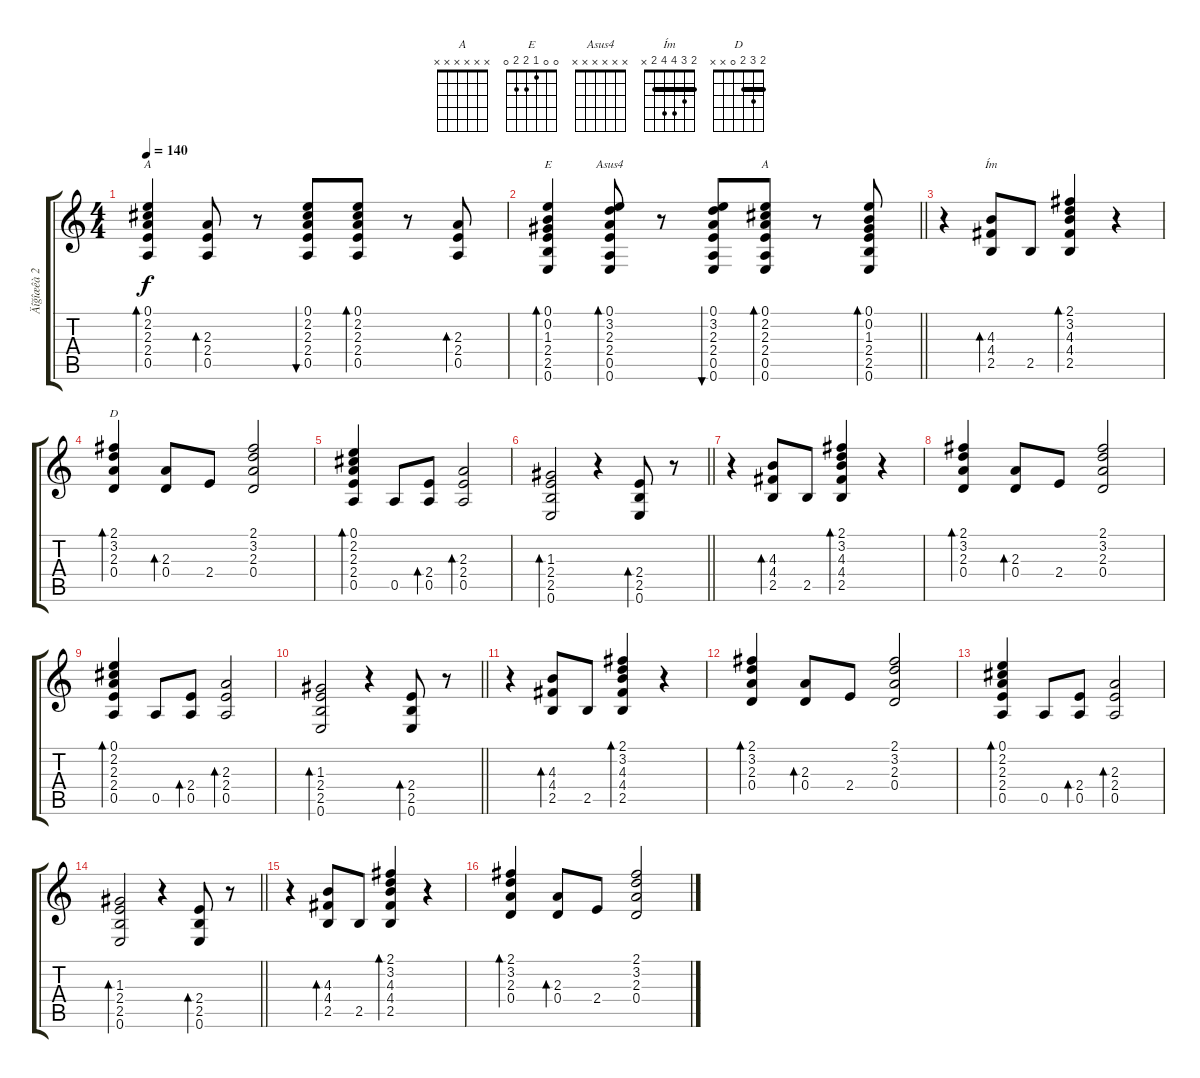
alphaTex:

\track ("Äîğîæêà 2" "Äîğîæêà 2") {instrument acousticguitarsteel}
\staff {score tabs}
\tuning (E4 B3 G3 D3 A2 E2) {hide}
\chord ("A" 0 2 2 2 0 x)
\chord ("E" 0 0 1 2 2 0)
\chord ("Asus4" x x x x x x)
\chord ("A" x x x x x x)
\chord ("Ím" 2 3 4 4 2 x) {barre 2}
\chord ("D" 2 3 2 0 x x) {barre 2}
\ts (4 4)
\tempo 140
\clef g2
\ks c
(0.1 2.2 2.3 2.4 0.5).4{bd 30 ch "A" dy f} (2.3 2.4 0.5).8{bd 30} r.8 (0.1 2.2 2.3 2.4 0.5).8{bu 30} (0.1 2.2 2.3 2.4 0.5).8{bd 30} r.8 (2.3 2.4 0.5).8{bd 30} |
\barLineRight lightlight
(0.1 0.2 1.3 2.4 2.5 0.6).4{bd 30 ch "E"} (0.1 3.2 2.3 2.4 0.5 0.6).8{bd 30 ch "Asus4"} r.8 (0.1 3.2 2.3 2.4 0.5 0.6).8{bu 30} (0.1 2.2 2.3 2.4 0.5 0.6).8{bd 30 ch "A"} r.8 (0.1 0.2 1.3 2.4 2.5 0.6).8{bd 30} |
r.4 (4.3 4.4 2.5).8{bd 240 ch "Ím"} 2.5.8 (2.1 3.2 4.3 4.4 2.5).4{bd 60} r.4 |
(2.1 3.2 2.3 0.4).4{bd 60 ch "D"} (2.3 0.4).8{bd 60} 2.4.8 (2.1 3.2 2.3 0.4).2 |
(0.1 2.2 2.3 2.4 0.5).4{bd 60} 0.5.8 (2.4 0.5).8{bd 60} (2.3 2.4 0.5).2{bd 60} |
\barLineRight lightlight
(1.3 2.4 2.5 0.6).2{bd 60} r.4 (2.4 2.5 0.6).8{bd 60} r.8 |
r.4 (4.3 4.4 2.5).8{bd 240} 2.5.8 (2.1 3.2 4.3 4.4 2.5).4{bd 60} r.4 |
(2.1 3.2 2.3 0.4).4{bd 60} (2.3 0.4).8{bd 60} 2.4.8 (2.1 3.2 2.3 0.4).2 |
(0.1 2.2 2.3 2.4 0.5).4{bd 60} 0.5.8 (2.4 0.5).8{bd 60} (2.3 2.4 0.5).2{bd 60} |
\barLineRight lightlight
(1.3 2.4 2.5 0.6).2{bd 60} r.4 (2.4 2.5 0.6).8{bd 60} r.8 |
r.4 (4.3 4.4 2.5).8{bd 240} 2.5.8 (2.1 3.2 4.3 4.4 2.5).4{bd 60} r.4 |
(2.1 3.2 2.3 0.4).4{bd 60} (2.3 0.4).8{bd 60} 2.4.8 (2.1 3.2 2.3 0.4).2 |
(0.1 2.2 2.3 2.4 0.5).4{bd 60} 0.5.8 (2.4 0.5).8{bd 60} (2.3 2.4 0.5).2{bd 60} |
\barLineRight lightlight
(1.3 2.4 2.5 0.6).2{bd 60} r.4 (2.4 2.5 0.6).8{bd 60} r.8 |
r.4 (4.3 4.4 2.5).8{bd 240} 2.5.8 (2.1 3.2 4.3 4.4 2.5).4{bd 60} r.4 |
(2.1 3.2 2.3 0.4).4{bd 60} (2.3 0.4).8{bd 60} 2.4.8 (2.1 3.2 2.3 0.4).2
